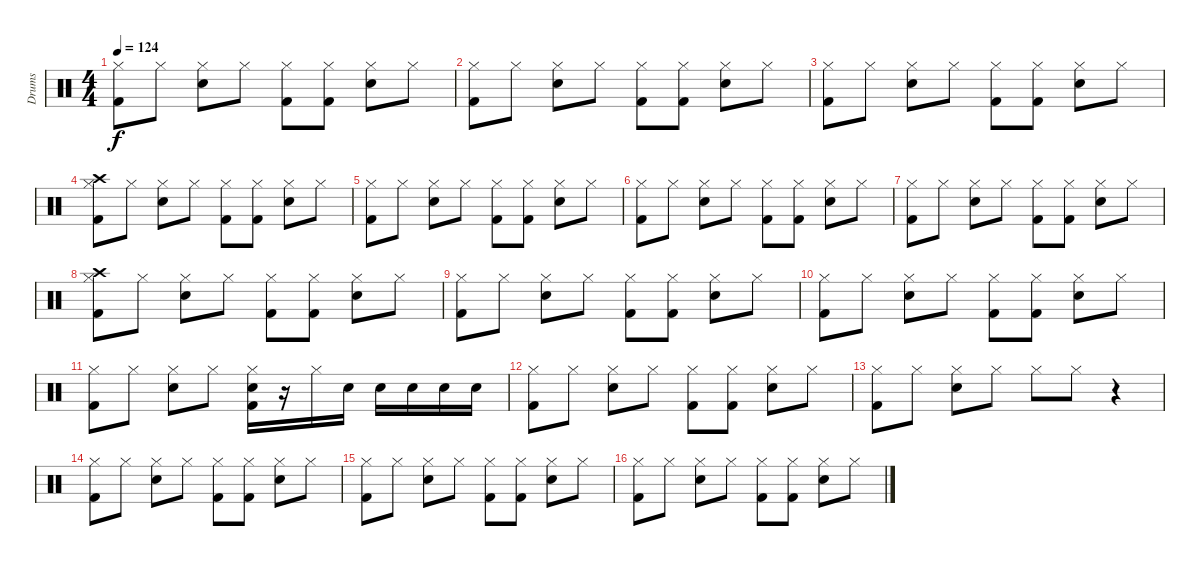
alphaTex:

\track ("Drums" "Drums") {instrument percussion}
\staff {score}
\articulation defaults
\ts (4 4)
\tempo 124
\clef neutral
\ks c
("Hi-Hat (closed)" "Kick (hit) 2").8{dy f} "Hi-Hat (closed)".8 ("Hi-Hat (closed)" "Electric Snare (hit)").8 "Hi-Hat (closed)".8 ("Hi-Hat (closed)" "Kick (hit) 2").8 ("Hi-Hat (closed)" "Kick (hit) 2").8 ("Hi-Hat (closed)" "Electric Snare (hit)").8 "Hi-Hat (closed)".8 |
("Hi-Hat (closed)" "Kick (hit) 2").8 "Hi-Hat (closed)".8 ("Hi-Hat (closed)" "Electric Snare (hit)").8 "Hi-Hat (closed)".8 ("Hi-Hat (closed)" "Kick (hit) 2").8 ("Hi-Hat (closed)" "Kick (hit) 2").8 ("Hi-Hat (closed)" "Electric Snare (hit)").8 "Hi-Hat (closed)".8 |
("Hi-Hat (closed)" "Kick (hit) 2").8 "Hi-Hat (closed)".8 ("Hi-Hat (closed)" "Electric Snare (hit)").8 "Hi-Hat (closed)".8 ("Hi-Hat (closed)" "Kick (hit) 2").8 ("Hi-Hat (closed)" "Kick (hit) 2").8 ("Hi-Hat (closed)" "Electric Snare (hit)").8 "Hi-Hat (closed)".8 |
("Crash high (hit)" "Hi-Hat (closed)" "Kick (hit) 2").8 "Hi-Hat (closed)".8 ("Hi-Hat (closed)" "Electric Snare (hit)").8 "Hi-Hat (closed)".8 ("Hi-Hat (closed)" "Kick (hit) 2").8 ("Hi-Hat (closed)" "Kick (hit) 2").8 ("Hi-Hat (closed)" "Electric Snare (hit)").8 "Hi-Hat (closed)".8 |
("Hi-Hat (closed)" "Kick (hit) 2").8 "Hi-Hat (closed)".8 ("Hi-Hat (closed)" "Electric Snare (hit)").8 "Hi-Hat (closed)".8 ("Hi-Hat (closed)" "Kick (hit) 2").8 ("Hi-Hat (closed)" "Kick (hit) 2").8 ("Hi-Hat (closed)" "Electric Snare (hit)").8 "Hi-Hat (closed)".8 |
("Hi-Hat (closed)" "Kick (hit) 2").8 "Hi-Hat (closed)".8 ("Hi-Hat (closed)" "Electric Snare (hit)").8 "Hi-Hat (closed)".8 ("Hi-Hat (closed)" "Kick (hit) 2").8 ("Hi-Hat (closed)" "Kick (hit) 2").8 ("Hi-Hat (closed)" "Electric Snare (hit)").8 "Hi-Hat (closed)".8 |
("Hi-Hat (closed)" "Kick (hit) 2").8 "Hi-Hat (closed)".8 ("Hi-Hat (closed)" "Electric Snare (hit)").8 "Hi-Hat (closed)".8 ("Hi-Hat (closed)" "Kick (hit) 2").8 ("Hi-Hat (closed)" "Kick (hit) 2").8 ("Hi-Hat (closed)" "Electric Snare (hit)").8 "Hi-Hat (closed)".8 |
("Crash high (hit)" "Hi-Hat (closed)" "Kick (hit) 2").8 "Hi-Hat (closed)".8 ("Hi-Hat (closed)" "Electric Snare (hit)").8 "Hi-Hat (closed)".8 ("Hi-Hat (closed)" "Kick (hit) 2").8 ("Hi-Hat (closed)" "Kick (hit) 2").8 ("Hi-Hat (closed)" "Electric Snare (hit)").8 "Hi-Hat (closed)".8 |
("Hi-Hat (closed)" "Kick (hit) 2").8 "Hi-Hat (closed)".8 ("Hi-Hat (closed)" "Electric Snare (hit)").8 "Hi-Hat (closed)".8 ("Hi-Hat (closed)" "Kick (hit) 2").8 ("Hi-Hat (closed)" "Kick (hit) 2").8 ("Hi-Hat (closed)" "Electric Snare (hit)").8 "Hi-Hat (closed)".8 |
("Hi-Hat (closed)" "Kick (hit) 2").8 "Hi-Hat (closed)".8 ("Hi-Hat (closed)" "Electric Snare (hit)").8 "Hi-Hat (closed)".8 ("Hi-Hat (closed)" "Kick (hit) 2").8 ("Hi-Hat (closed)" "Kick (hit) 2").8 ("Hi-Hat (closed)" "Electric Snare (hit)").8 "Hi-Hat (closed)".8 |
("Hi-Hat (closed)" "Kick (hit) 2").8 "Hi-Hat (closed)".8 ("Hi-Hat (closed)" "Electric Snare (hit)").8 "Hi-Hat (closed)".8 ("Hi-Hat (closed)" "Electric Snare (hit)" "Kick (hit) 2").16 r.16 "Hi-Hat (closed)".16 "Electric Snare (hit)".16 "Electric Snare (hit)".16 "Electric Snare (hit)".16 "Electric Snare (hit)".16 "Electric Snare (hit)".16 |
("Hi-Hat (closed)" "Kick (hit) 2").8 "Hi-Hat (closed)".8 ("Hi-Hat (closed)" "Electric Snare (hit)").8 "Hi-Hat (closed)".8 ("Hi-Hat (closed)" "Kick (hit) 2").8 ("Hi-Hat (closed)" "Kick (hit) 2").8 ("Hi-Hat (closed)" "Electric Snare (hit)").8 "Hi-Hat (closed)".8 |
("Hi-Hat (closed)" "Kick (hit) 2").8 "Hi-Hat (closed)".8 ("Hi-Hat (closed)" "Electric Snare (hit)").8 "Hi-Hat (closed)".8 "Hi-Hat (closed)".8 "Hi-Hat (closed)".8 r.4 |
("Hi-Hat (closed)" "Kick (hit) 2").8 "Hi-Hat (closed)".8 ("Hi-Hat (closed)" "Electric Snare (hit)").8 "Hi-Hat (closed)".8 ("Hi-Hat (closed)" "Kick (hit) 2").8 ("Hi-Hat (closed)" "Kick (hit) 2").8 ("Hi-Hat (closed)" "Electric Snare (hit)").8 "Hi-Hat (closed)".8 |
("Hi-Hat (closed)" "Kick (hit) 2").8 "Hi-Hat (closed)".8 ("Hi-Hat (closed)" "Electric Snare (hit)").8 "Hi-Hat (closed)".8 ("Hi-Hat (closed)" "Kick (hit) 2").8 ("Hi-Hat (closed)" "Kick (hit) 2").8 ("Hi-Hat (closed)" "Electric Snare (hit)").8 "Hi-Hat (closed)".8 |
("Hi-Hat (closed)" "Kick (hit) 2").8 "Hi-Hat (closed)".8 ("Hi-Hat (closed)" "Electric Snare (hit)").8 "Hi-Hat (closed)".8 ("Hi-Hat (closed)" "Kick (hit) 2").8 ("Hi-Hat (closed)" "Kick (hit) 2").8 ("Hi-Hat (closed)" "Electric Snare (hit)").8 "Hi-Hat (closed)".8
